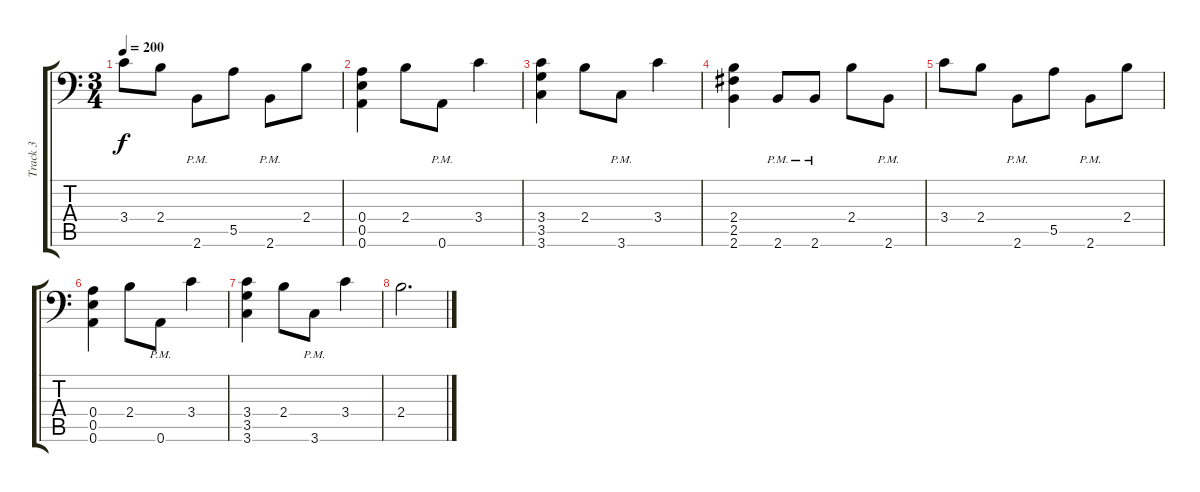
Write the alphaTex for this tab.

\track ("Track 3" "Track 3") {instrument overdrivenguitar}
\staff {score tabs}
\tuning (B3 Gb3 D3 A2 E2 A1) {hide}
\ts (3 4)
\tempo 200
\clef f4
\ks c
3.4.8{dy f} 2.4.8 2.6{pm}.8 5.5.8 2.6{pm}.8 2.4.8 |
(0.4 0.5 0.6).4 2.4.8 0.6{pm}.8 3.4.4 |
(3.4 3.5 3.6).4 2.4.8 3.6{pm}.8 3.4.4 |
(2.4 2.5 2.6).4 2.6{pm}.8 2.6{pm}.8 2.4.8 2.6{pm}.8 |
3.4.8 2.4.8 2.6{pm}.8 5.5.8 2.6{pm}.8 2.4.8 |
(0.4 0.5 0.6).4 2.4.8 0.6{pm}.8 3.4.4 |
(3.4 3.5 3.6).4 2.4.8 3.6{pm}.8 3.4.4 |
2.4.2{d}
